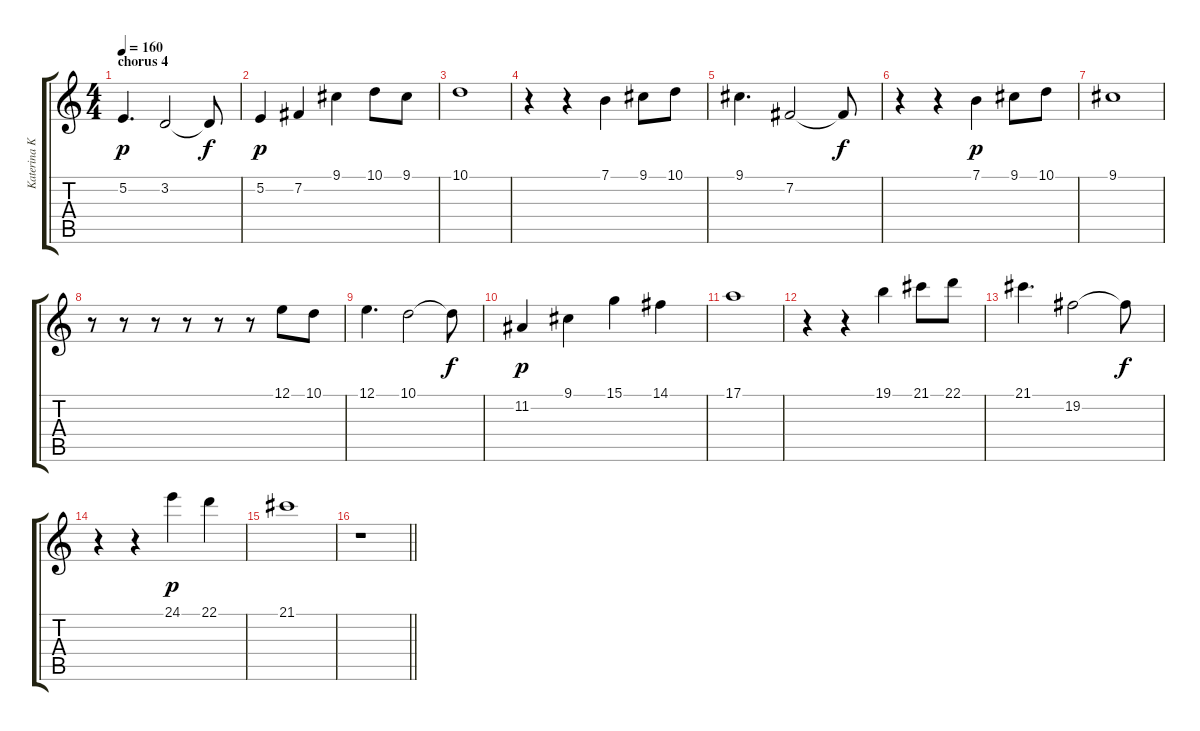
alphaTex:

\track ("Katerina Kotelnikova " "Katerina K") {instrument vibraphone}
\staff {score tabs}
\tuning (E4 B3 G3 D3 A2 E2) {hide}
\ts (4 4)
\section ("" "chorus 4")
\tempo 160
\clef g2
\ks c
5.2.4{d dy p} 3.2.2 3.2{t}.8{dy f} |
5.2.4{dy p} 7.2.4 9.1.4 10.1.8 9.1.8 |
10.1.1 |
r.4 r.4 7.1.4 9.1.8 10.1.8 |
9.1.4{d} 7.2.2 7.2{t}.8{dy f} |
r.4 r.4 7.1.4{dy p} 9.1.8 10.1.8 |
9.1.1 |
r.8 r.8 r.8 r.8 r.8 r.8 12.1.8 10.1.8 |
12.1.4{d} 10.1.2 10.1{t}.8{dy f} |
11.2.4{dy p} 9.1.4 15.1.4 14.1.4 |
17.1.1 |
r.4 r.4 19.1.4 21.1.8 22.1.8 |
21.1.4{d} 19.2.2 19.2{t}.8{dy f} |
r.4 r.4 24.1.4{dy p} 22.1.4 |
21.1.1 |
\barLineRight lightlight
r.1
